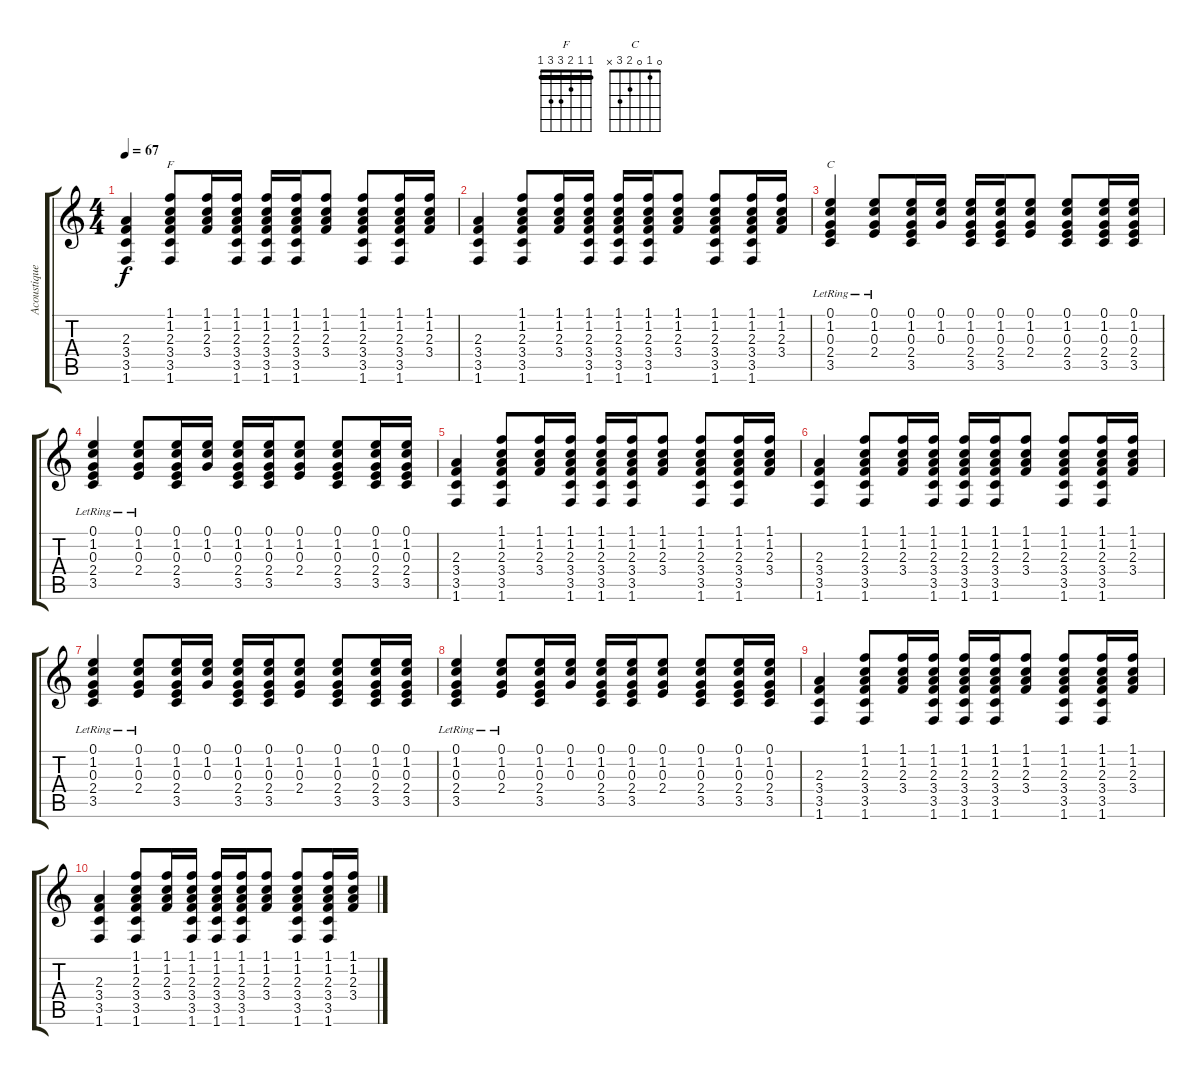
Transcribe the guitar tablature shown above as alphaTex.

\track ("Acoustique" "Acoustique") {instrument acousticguitarsteel}
\staff {score tabs}
\tuning (E4 B3 G3 D3 A2 E2) {hide}
\chord ("F" 1 1 2 3 3 1) {barre 1}
\chord ("C" 0 1 0 2 3 x)
\ts (4 4)
\tempo 67
\clef g2
\ks c
(2.3 3.4 3.5 1.6).4{dy f} (1.1 1.2 2.3 3.4 3.5 1.6).8{ch "F"} (1.1 1.2 2.3 3.4).16 (1.1 1.2 2.3 3.4 3.5 1.6).16 (1.1 1.2 2.3 3.4 3.5 1.6).16 (1.1 1.2 2.3 3.4 3.5 1.6).16 (1.1 1.2 2.3 3.4).8 (1.1 1.2 2.3 3.4 3.5 1.6).8 (1.1 1.2 2.3 3.4 3.5 1.6).16 (1.1 1.2 2.3 3.4).16 |
(2.3 3.4 3.5 1.6).4 (1.1 1.2 2.3 3.4 3.5 1.6).8 (1.1 1.2 2.3 3.4).16 (1.1 1.2 2.3 3.4 3.5 1.6).16 (1.1 1.2 2.3 3.4 3.5 1.6).16 (1.1 1.2 2.3 3.4 3.5 1.6).16 (1.1 1.2 2.3 3.4).8 (1.1 1.2 2.3 3.4 3.5 1.6).8 (1.1 1.2 2.3 3.4 3.5 1.6).16 (1.1 1.2 2.3 3.4).16 |
(0.1 1.2 0.3 2.4 3.5{lr}).4{ch "C"} (0.1{lr} 1.2{lr} 0.3{lr} 2.4).8 (0.1 1.2 0.3 2.4 3.5).16 (0.1 1.2 0.3).16 (0.1 1.2 0.3 2.4 3.5).16 (0.1 1.2 0.3 2.4 3.5).16 (0.1 1.2 0.3 2.4).8 (0.1 1.2 0.3 2.4 3.5).8 (0.1 1.2 0.3 2.4 3.5).16 (0.1 1.2 0.3 2.4 3.5).16 |
(0.1 1.2 0.3 2.4 3.5{lr}).4 (0.1{lr} 1.2{lr} 0.3{lr} 2.4).8 (0.1 1.2 0.3 2.4 3.5).16 (0.1 1.2 0.3).16 (0.1 1.2 0.3 2.4 3.5).16 (0.1 1.2 0.3 2.4 3.5).16 (0.1 1.2 0.3 2.4).8 (0.1 1.2 0.3 2.4 3.5).8 (0.1 1.2 0.3 2.4 3.5).16 (0.1 1.2 0.3 2.4 3.5).16 |
(2.3 3.4 3.5 1.6).4 (1.1 1.2 2.3 3.4 3.5 1.6).8 (1.1 1.2 2.3 3.4).16 (1.1 1.2 2.3 3.4 3.5 1.6).16 (1.1 1.2 2.3 3.4 3.5 1.6).16 (1.1 1.2 2.3 3.4 3.5 1.6).16 (1.1 1.2 2.3 3.4).8 (1.1 1.2 2.3 3.4 3.5 1.6).8 (1.1 1.2 2.3 3.4 3.5 1.6).16 (1.1 1.2 2.3 3.4).16 |
(2.3 3.4 3.5 1.6).4 (1.1 1.2 2.3 3.4 3.5 1.6).8 (1.1 1.2 2.3 3.4).16 (1.1 1.2 2.3 3.4 3.5 1.6).16 (1.1 1.2 2.3 3.4 3.5 1.6).16 (1.1 1.2 2.3 3.4 3.5 1.6).16 (1.1 1.2 2.3 3.4).8 (1.1 1.2 2.3 3.4 3.5 1.6).8 (1.1 1.2 2.3 3.4 3.5 1.6).16 (1.1 1.2 2.3 3.4).16 |
(0.1 1.2 0.3 2.4 3.5{lr}).4 (0.1{lr} 1.2{lr} 0.3{lr} 2.4).8 (0.1 1.2 0.3 2.4 3.5).16 (0.1 1.2 0.3).16 (0.1 1.2 0.3 2.4 3.5).16 (0.1 1.2 0.3 2.4 3.5).16 (0.1 1.2 0.3 2.4).8 (0.1 1.2 0.3 2.4 3.5).8 (0.1 1.2 0.3 2.4 3.5).16 (0.1 1.2 0.3 2.4 3.5).16 |
(0.1 1.2 0.3 2.4 3.5{lr}).4 (0.1{lr} 1.2{lr} 0.3{lr} 2.4).8 (0.1 1.2 0.3 2.4 3.5).16 (0.1 1.2 0.3).16 (0.1 1.2 0.3 2.4 3.5).16 (0.1 1.2 0.3 2.4 3.5).16 (0.1 1.2 0.3 2.4).8 (0.1 1.2 0.3 2.4 3.5).8 (0.1 1.2 0.3 2.4 3.5).16 (0.1 1.2 0.3 2.4 3.5).16 |
(2.3 3.4 3.5 1.6).4 (1.1 1.2 2.3 3.4 3.5 1.6).8 (1.1 1.2 2.3 3.4).16 (1.1 1.2 2.3 3.4 3.5 1.6).16 (1.1 1.2 2.3 3.4 3.5 1.6).16 (1.1 1.2 2.3 3.4 3.5 1.6).16 (1.1 1.2 2.3 3.4).8 (1.1 1.2 2.3 3.4 3.5 1.6).8 (1.1 1.2 2.3 3.4 3.5 1.6).16 (1.1 1.2 2.3 3.4).16 |
(2.3 3.4 3.5 1.6).4 (1.1 1.2 2.3 3.4 3.5 1.6).8 (1.1 1.2 2.3 3.4).16 (1.1 1.2 2.3 3.4 3.5 1.6).16 (1.1 1.2 2.3 3.4 3.5 1.6).16 (1.1 1.2 2.3 3.4 3.5 1.6).16 (1.1 1.2 2.3 3.4).8 (1.1 1.2 2.3 3.4 3.5 1.6).8 (1.1 1.2 2.3 3.4 3.5 1.6).16 (1.1 1.2 2.3 3.4).16
